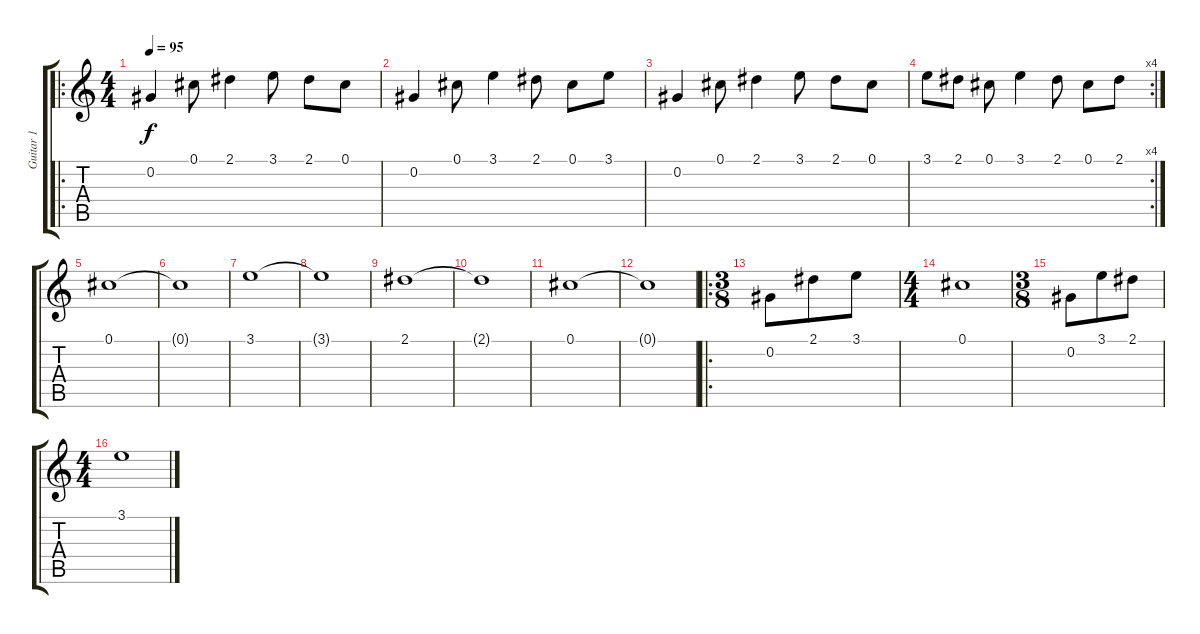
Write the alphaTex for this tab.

\track ("Guitar 1" "Guitar 1") {instrument distortionguitar}
\staff {score tabs}
\tuning (Db4 Ab3 E3 B2 Gb2 B1) {hide}
\ro
\ts (4 4)
\tempo 95
\clef g2
\ks c
0.2.4{dy f} 0.1.8 2.1.4 3.1.8 2.1.8 0.1.8 |
0.2.4 0.1.8 3.1.4 2.1.8 0.1.8 3.1.8 |
0.2.4 0.1.8 2.1.4 3.1.8 2.1.8 0.1.8 |
\rc 4
3.1.8 2.1.8 0.1.8 3.1.4 2.1.8 0.1.8 2.1.8 |
0.1.1 |
0.1{t}.1 |
3.1.1 |
3.1{t}.1 |
2.1.1 |
2.1{t}.1 |
0.1.1 |
0.1{t}.1 |
\ro
\ts (3 8)
0.2.8 2.1.8 3.1.8 |
\ts (4 4)
0.1.1 |
\ts (3 8)
0.2.8 3.1.8 2.1.8 |
\ts (4 4)
3.1.1
